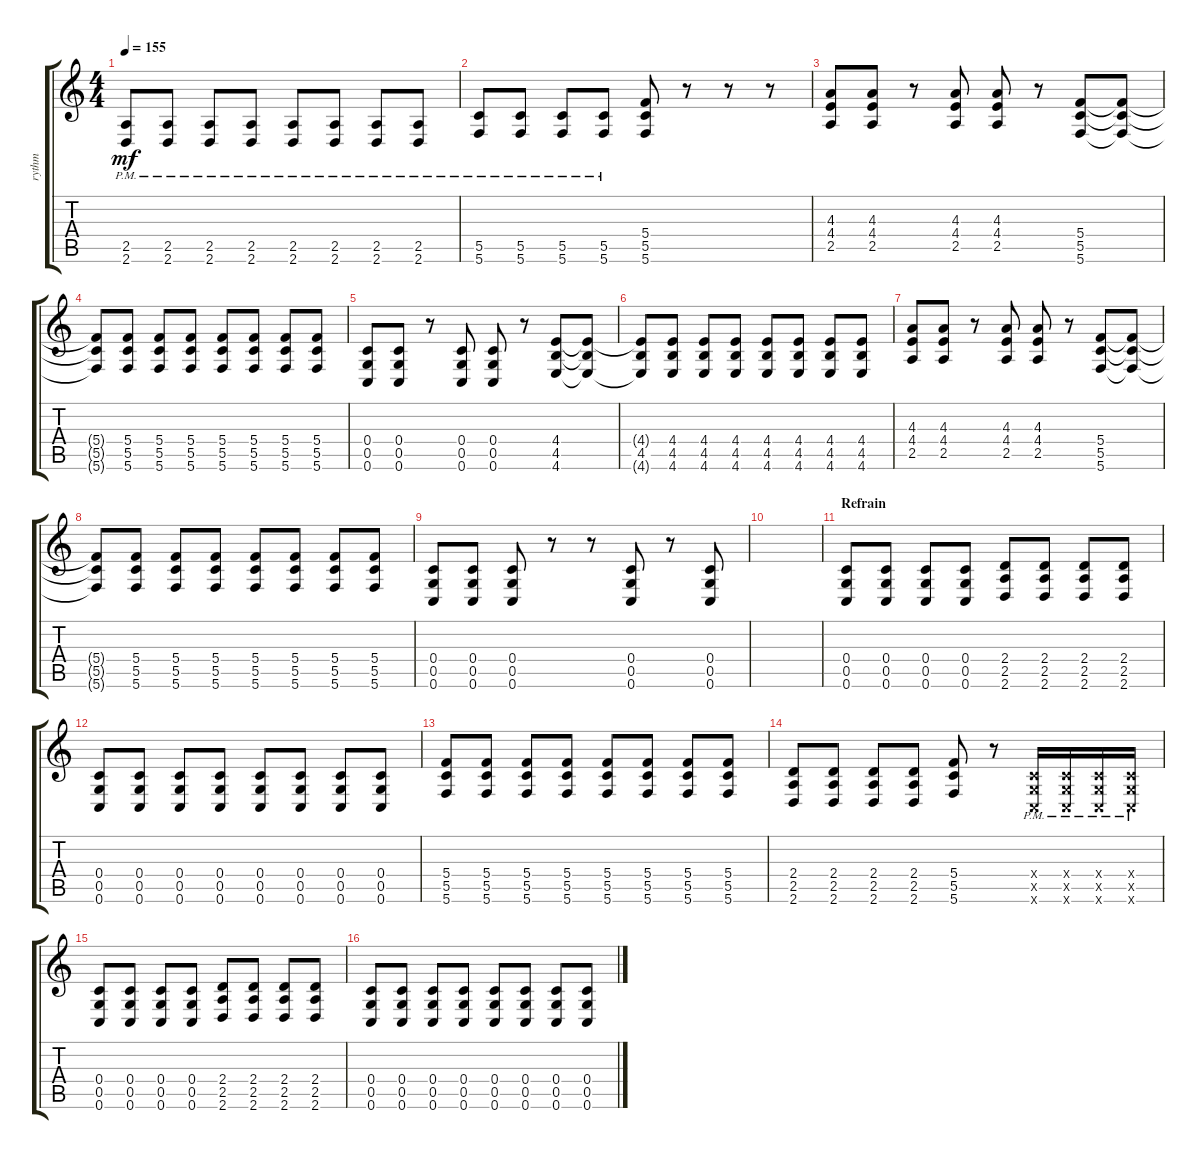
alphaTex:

\track ("rythm" "rythm") {instrument distortionguitar}
\staff {score tabs}
\tuning (D4 A3 F3 C3 G2 C2) {hide}
\ts (4 4)
\tempo 155
\clef g2
\ks c
(2.5{pm} 2.6{pm}).8{dy mf} (2.5{pm} 2.6{pm}).8 (2.5{pm} 2.6{pm}).8 (2.5{pm} 2.6{pm}).8 (2.5{pm} 2.6{pm}).8 (2.5{pm} 2.6{pm}).8 (2.5{pm} 2.6{pm}).8 (2.5{pm} 2.6{pm}).8 |
(5.5{pm} 5.6{pm}).8 (5.5{pm} 5.6{pm}).8 (5.5{pm} 5.6{pm}).8 (5.5{pm} 5.6{pm}).8 (5.4 5.5 5.6).8 r.8 r.8 r.8 |
(4.3 4.4 2.5).8 (4.3 4.4 2.5).8 r.8 (4.3 4.4 2.5).8 (4.3 4.4 2.5).8 r.8 (5.4 5.5 5.6).8 (5.4{t} 5.5{t} 5.6{t}).8 |
(5.4{t} 5.5{t} 5.6{t}).8 (5.4 5.5 5.6).8 (5.4 5.5 5.6).8 (5.4 5.5 5.6).8 (5.4 5.5 5.6).8 (5.4 5.5 5.6).8 (5.4 5.5 5.6).8 (5.4 5.5 5.6).8 |
(0.4 0.5 0.6).8 (0.4 0.5 0.6).8 r.8 (0.4 0.5 0.6).8 (0.4 0.5 0.6).8 r.8 (4.4 4.5 4.6).8 (4.4{t} 4.5{t} 4.6{t}).8 |
(4.4{t} 4.5 4.6{t}).8 (4.4 4.5 4.6).8 (4.4 4.5 4.6).8 (4.4 4.5 4.6).8 (4.4 4.5 4.6).8 (4.4 4.5 4.6).8 (4.4 4.5 4.6).8 (4.4 4.5 4.6).8 |
(4.3 4.4 2.5).8 (4.3 4.4 2.5).8 r.8 (4.3 4.4 2.5).8 (4.3 4.4 2.5).8 r.8 (5.4 5.5 5.6).8 (5.4{t} 5.5{t} 5.6{t}).8 |
(5.4{t} 5.5{t} 5.6{t}).8 (5.4 5.5 5.6).8 (5.4 5.5 5.6).8 (5.4 5.5 5.6).8 (5.4 5.5 5.6).8 (5.4 5.5 5.6).8 (5.4 5.5 5.6).8 (5.4 5.5 5.6).8 |
(0.4 0.5 0.6).8 (0.4 0.5 0.6).8 (0.4 0.5 0.6).8 r.8 r.8 (0.4 0.5 0.6).8 r.8 (0.4 0.5 0.6).8 |
|
\section ("" "Refrain")
(0.4 0.5 0.6).8 (0.4 0.5 0.6).8 (0.4 0.5 0.6).8 (0.4 0.5 0.6).8 (2.4 2.5 2.6).8 (2.4 2.5 2.6).8 (2.4 2.5 2.6).8 (2.4 2.5 2.6).8 |
(0.4 0.5 0.6).8 (0.4 0.5 0.6).8 (0.4 0.5 0.6).8 (0.4 0.5 0.6).8 (0.4 0.5 0.6).8 (0.4 0.5 0.6).8 (0.4 0.5 0.6).8 (0.4 0.5 0.6).8 |
(5.4 5.5 5.6).8 (5.4 5.5 5.6).8 (5.4 5.5 5.6).8 (5.4 5.5 5.6).8 (5.4 5.5 5.6).8 (5.4 5.5 5.6).8 (5.4 5.5 5.6).8 (5.4 5.5 5.6).8 |
(2.4 2.5 2.6).8 (2.4 2.5 2.6).8 (2.4 2.5 2.6).8 (2.4 2.5 2.6).8 (5.4 5.5 5.6).8 r.8 (0.4{pm x} 0.5{pm x} 0.6{pm x}).16 (0.4{pm x} 0.5{pm x} 0.6{pm x}).16 (0.4{pm x} 0.5{pm x} 0.6{pm x}).16 (0.4{pm x} 0.5{pm x} 0.6{pm x}).16 |
(0.4 0.5 0.6).8 (0.4 0.5 0.6).8 (0.4 0.5 0.6).8 (0.4 0.5 0.6).8 (2.4 2.5 2.6).8 (2.4 2.5 2.6).8 (2.4 2.5 2.6).8 (2.4 2.5 2.6).8 |
(0.4 0.5 0.6).8 (0.4 0.5 0.6).8 (0.4 0.5 0.6).8 (0.4 0.5 0.6).8 (0.4 0.5 0.6).8 (0.4 0.5 0.6).8 (0.4 0.5 0.6).8 (0.4 0.5 0.6).8
